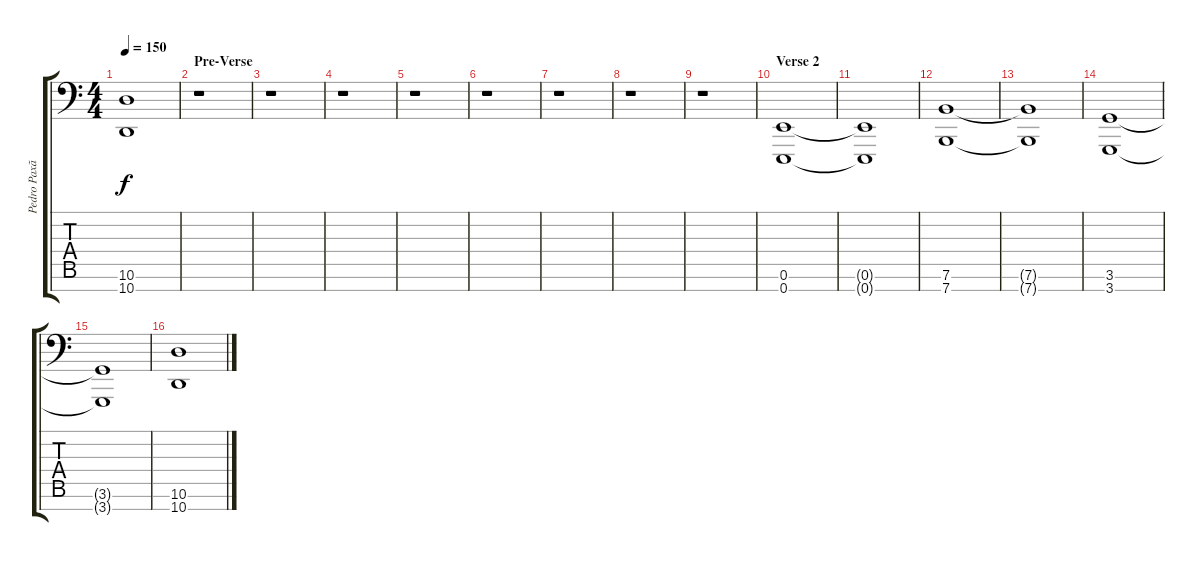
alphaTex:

\track ("Pedro Paxão (Keyboard 1)" "Pedro Paxã") {instrument pad2warm}
\staff {score tabs}
\tuning (E4 B3 G3 D3 A2 E2 E1) {hide}
\ts (4 4)
\tempo 150
\clef f4
\ks c
(10.6{t} 10.7{t}).1{dy f} |
\section ("" "Pre-Verse")
r.1 |
r.1 |
r.1 |
r.1 |
r.1 |
r.1 |
r.1 |
r.1 |
\section ("" "Verse 2")
(0.6 0.7).1 |
(0.6{t} 0.7{t}).1 |
(7.6 7.7).1 |
(7.6{t} 7.7{t}).1 |
(3.6 3.7).1 |
(3.6{t} 3.7{t}).1 |
(10.6 10.7).1
